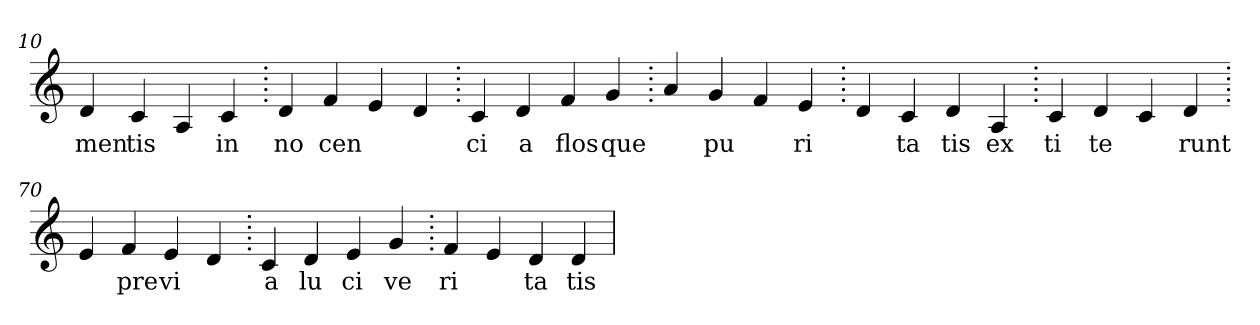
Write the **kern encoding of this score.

**kern	**text
*part1	*part1
*staff1	*staff1
*clefG2	*
=10.	=10.
4d	men
4c	tis
4A	.
4c	in
=20.	=20.
4d	no
4f	cen
4e	.
4d	.
=30.	=30.
4c	ci
4d	a
4f	flos
4g	que
=40.	=40.
4a	.
4g	pu
4f	.
4e	ri
=50.	=50.
4d	.
4c	ta
4d	tis
4A	ex
=60.	=60.
4c	ti
4d	te
4c	.
4d	runt
=70.	=70.
4e	.
4f	pre
4e	vi
4d	.
=80.	=80.
4c	a
4d	lu
4e	ci
4g	ve
=90.	=90.
4f	ri
4e	.
4d	ta
4d	tis
=	=
*-	*-
